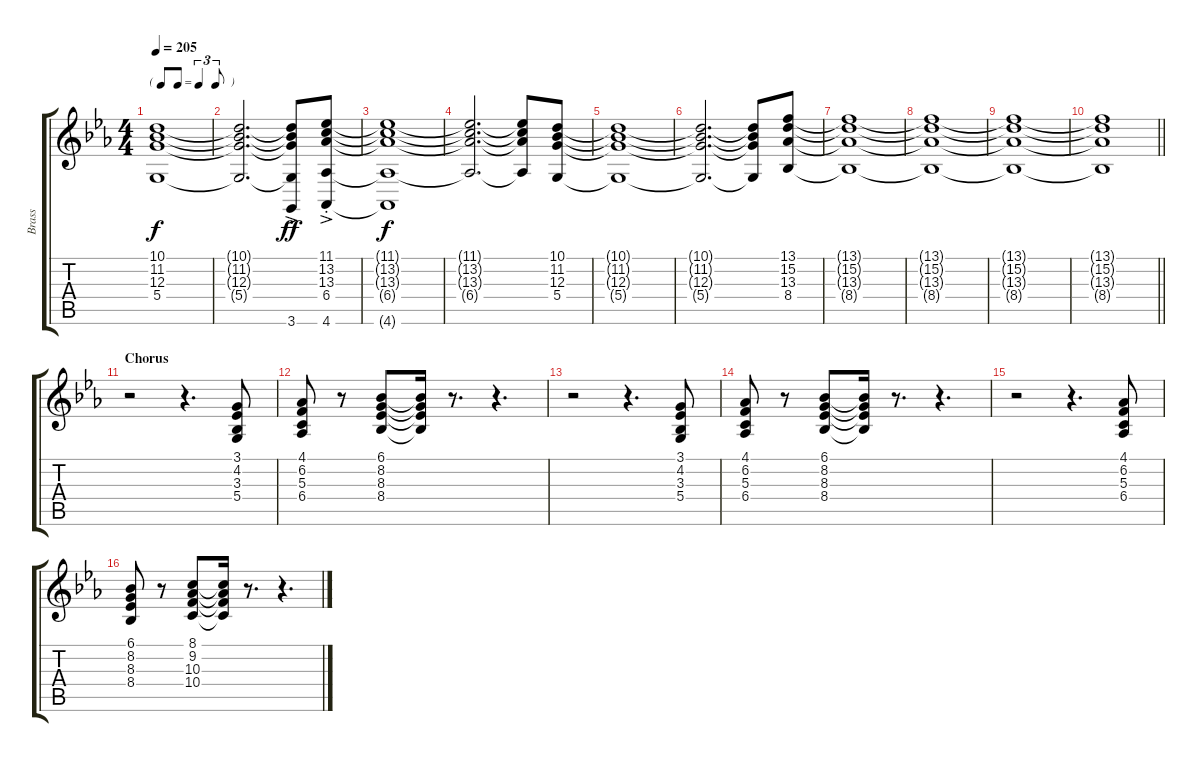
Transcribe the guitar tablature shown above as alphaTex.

\track ("Brass" "Brass") {instrument brasssection}
\staff {score tabs}
\tuning (E4 B3 G3 D3 A2 E2) {hide}
\ts (4 4)
\tf triplet8th
\tempo 205
\clef g2
\ks eb
(10.1{t} 11.2{t} 12.3{t} 5.4{t}).1{dy f} |
(10.1{t} 11.2{t} 12.3{t} 5.4{t}).2{d} (10.1{t} 11.2{t} 12.3{t} 5.4{t} 3.6{ac}).8{dy ff} (11.1 13.2 13.3 6.4 4.6{ac st}).8 |
(11.1{t} 13.2{t} 13.3{t} 6.4{t} 4.6{t}).1{dy f} |
(11.1{t} 13.2{t} 13.3{t} 6.4{t}).2{d} (11.1{t} 13.2{t} 13.3{t} 6.4{t}).8 (10.1 11.2 12.3 5.4).8 |
(10.1{t} 11.2{t} 12.3{t} 5.4{t}).1 |
(10.1{t} 11.2{t} 12.3{t} 5.4{t}).2{d} (10.1{t} 11.2{t} 12.3{t} 5.4{t}).8 (13.1 15.2 13.3 8.4).8 |
(13.1{t} 15.2{t} 13.3{t} 8.4{t}).1 |
(13.1{t} 15.2{t} 13.3{t} 8.4{t}).1 |
(13.1{t} 15.2{t} 13.3{t} 8.4{t}).1 |
\barLineRight lightlight
(13.1{t} 15.2{t} 13.3{t} 8.4{t}).1 |
\section ("" "Chorus")
r.2 r.4{d} (3.1 4.2 3.3 5.4).8 |
(4.1 6.2 5.3 6.4).8 r.8 (6.1 8.2 8.3 8.4).8 (6.1{t} 8.2{t} 8.3{t} 8.4{t}).16 r.8{d} r.4{d} |
r.2 r.4{d} (3.1 4.2 3.3 5.4).8 |
(4.1 6.2 5.3 6.4).8 r.8 (6.1 8.2 8.3 8.4).8 (6.1{t} 8.2{t} 8.3{t} 8.4{t}).16 r.8{d} r.4{d} |
r.2 r.4{d} (4.1 6.2 5.3 6.4).8 |
(6.1 8.2 8.3 8.4).8 r.8 (8.1 9.2 10.3 10.4).8 (8.1{t} 9.2{t} 10.3{t} 10.4{t}).16 r.8{d} r.4{d}
